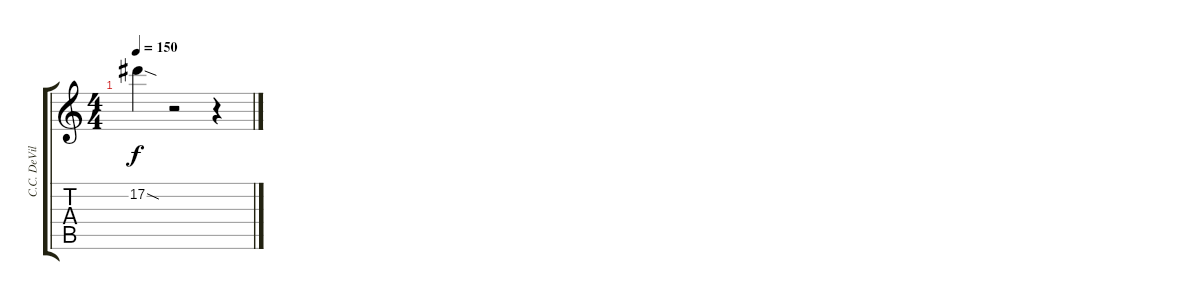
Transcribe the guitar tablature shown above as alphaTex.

\track ("C.C. DeVille - Lead" "C.C. DeVil") {instrument distortionguitar}
\staff {score tabs}
\tuning (Eb4 Bb3 Gb3 Db3 Ab2 Eb2) {hide}
\ts (4 4)
\tempo 150
\clef g2
\ks c
17.2{sod t}.4{dy f} r.2 r.4
